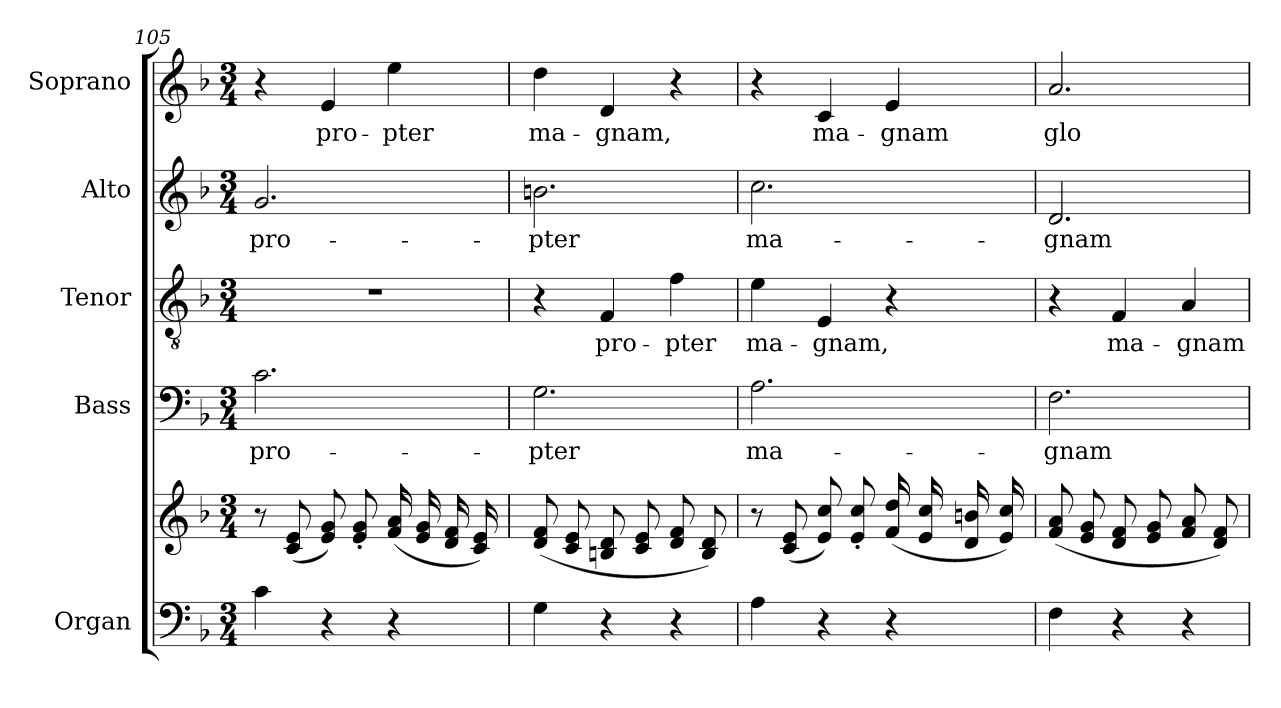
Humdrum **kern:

**kern	**kern	**kern	**text	**kern	**text	**kern	**text	**kern	**text
*part5	*part5	*part4	*part4	*part3	*part3	*part2	*part2	*part1	*part1
*staff6	*staff5	*staff4	*staff4	*staff3	*staff3	*staff2	*staff2	*staff1	*staff1
*I"Organ	*	*I"Bass	*	*I"Tenor	*	*I"Alto	*	*I"Soprano	*
*I'Org.	*	*I'B.	*	*I'T.	*	*I'A.	*	*I'S.	*
*clefF4	*clefG2	*clefF4	*	*clefGv2	*	*clefG2	*	*clefG2	*
*	*	*	*	*ITrd7c12	*	*	*	*	*
*k[b-]	*k[b-]	*k[b-]	*	*k[b-]	*	*k[b-]	*	*k[b-]	*
*F:	*F:	*F:	*	*F:	*	*F:	*	*F:	*
*M3/4	*M3/4	*M3/4	*	*M3/4	*	*M3/4	*	*M3/4	*
=105	=105	=105	=105	=105	=105	=105	=105	=105	=105
!	!	!	!LO:LY:b:color=#000000	!LO:N:vis=1	!	!	!	!	!
!	!	!	!	!	!	!	!LO:LY:b:color=#000000	!	!
4ci\	8r	2.ci\	pro-	2.r	.	2.gi/	pro-	4r	.
.	(8ci/ 8ei	.	.	.	.	.	.	.	.
!	!	!	!	!	!	!	!	!	!LO:LY:b:color=#000000
4r	8ei/ 8gi)	.	.	.	.	.	.	4ei/	pro-
.	8ei/' 8gi'	.	.	.	.	.	.	.	.
!	!	!	!	!	!	!	!	!	!LO:LY:b:color=#000000
4r	(16fi/ 16ai	.	.	.	.	.	.	4eei\	-pter
.	16ei/ 16gi	.	.	.	.	.	.	.	.
.	16di/ 16fi	.	.	.	.	.	.	.	.
.	16ci/ 16ei)	.	.	.	.	.	.	.	.
=106	=106	=106	=106	=106	=106	=106	=106	=106	=106
!	!	!	!LO:LY:b:color=#000000	!	!	!	!	!	!
!	!	!	!	!	!	!	!LO:LY:b:color=#000000	!	!
!	!	!	!	!	!	!	!	!	!LO:LY:b:color=#000000
4Gi\	(8di/ 8fi	2.Gi\	-pter	4r	.	2.bni\	-pter	4ddi\	ma-
.	8ci/ 8ei	.	.	.	.	.	.	.	.
!	!	!	!	!	!LO:LY:b:color=#000000	!	!	!	!
!	!	!	!	!	!	!	!	!	!LO:LY:b:color=#000000
4r	8Bni/ 8di	.	.	4FFi/	pro-	.	.	4di/	-gnam,
.	8ci/ 8ei	.	.	.	.	.	.	.	.
!	!	!	!	!	!LO:LY:b:color=#000000	!	!	!	!
4r	8di/ 8fi	.	.	4Fi\	-pter	.	.	4r	.
.	8Bi/ 8di)	.	.	.	.	.	.	.	.
=107	=107	=107	=107	=107	=107	=107	=107	=107	=107
!	!	!	!LO:LY:b:color=#000000	!	!	!	!	!	!
!	!	!	!	!	!LO:LY:b:color=#000000	!	!	!	!
!	!	!	!	!	!	!	!LO:LY:b:color=#000000	!	!
4Ai\	8r	2.Ai\	ma-	4Ei\	ma-	2.cci\	ma-	4r	.
.	(8ci/ 8ei	.	.	.	.	.	.	.	.
!	!	!	!	!	!LO:LY:b:color=#000000	!	!	!	!
!	!	!	!	!	!	!	!	!	!LO:LY:b:color=#000000
4r	8ei/ 8cci)	.	.	4EEi/	-gnam,	.	.	4ci/	ma-
.	8ei/' 8cci'	.	.	.	.	.	.	.	.
!	!	!	!	!	!	!	!	!	!LO:LY:b:color=#000000
4r	(16fi/ 16ddi	.	.	4r	.	.	.	4ei/	-gnam
.	16ei/ 16cci	.	.	.	.	.	.	.	.
.	16di/ 16bni	.	.	.	.	.	.	.	.
.	16ei/ 16cci)	.	.	.	.	.	.	.	.
!!LO:PB:g=z
=108	=108	=108	=108	=108	=108	=108	=108	=108	=108
!	!	!	!LO:LY:b:color=#000000	!	!	!	!	!	!
!	!	!	!	!	!	!	!LO:LY:b:color=#000000	!	!
!	!	!	!	!	!	!	!	!	!LO:LY:b:color=#000000
4Fi\	(8fi/ 8ai	2.Fi\	-gnam	4r	.	2.di/	-gnam	2.ai/	glo-
.	8ei/ 8gi	.	.	.	.	.	.	.	.
!	!	!	!	!	!LO:LY:b:color=#000000	!	!	!	!
4r	8di/ 8fi	.	.	4FFi/	ma-	.	.	.	.
.	8ei/ 8gi	.	.	.	.	.	.	.	.
!	!	!	!	!	!LO:LY:b:color=#000000	!	!	!	!
4r	8fi/ 8ai	.	.	4AAi/	-gnam	.	.	.	.
.	8di/ 8fi)	.	.	.	.	.	.	.	.
=	=	=	=	=	=	=	=	=	=
*-	*-	*-	*-	*-	*-	*-	*-	*-	*-
